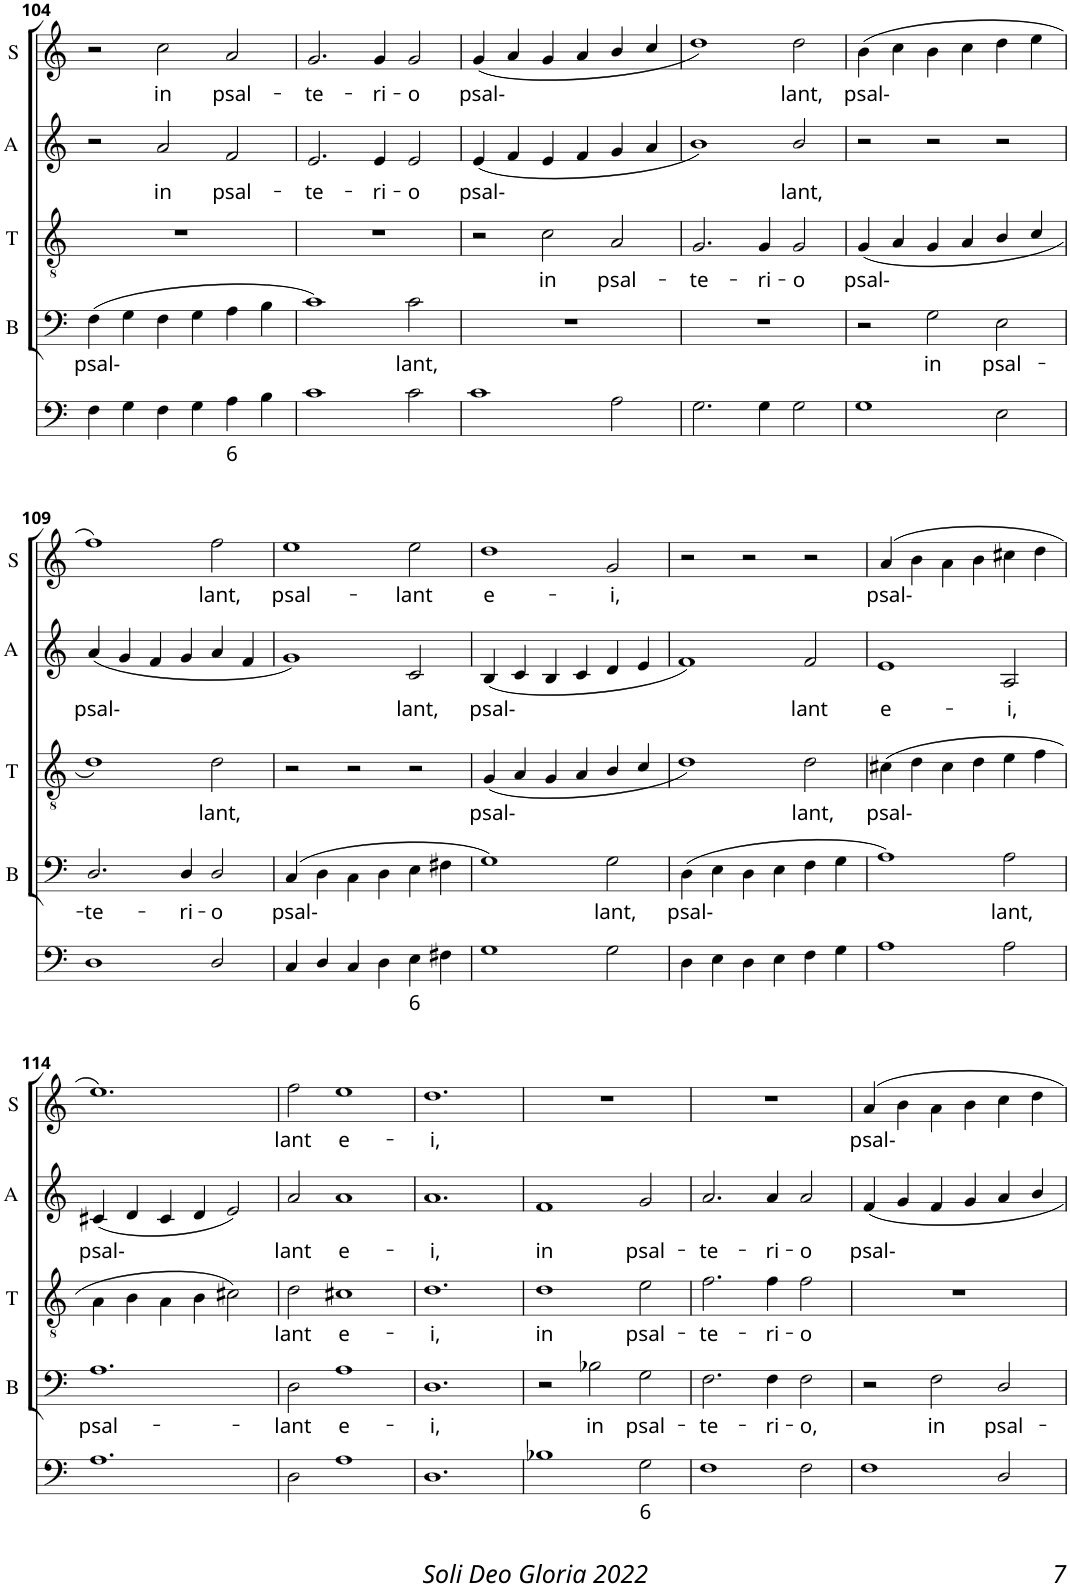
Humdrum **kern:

**kern	**text	**kern	**text	**kern	**text	**kern	**text	**kern	**text
*part5	*part5	*part4	*part4	*part3	*part3	*part2	*part2	*part1	*part1
*staff5	*staff5	*staff4	*staff4	*staff3	*staff3	*staff2	*staff2	*staff1	*staff1
*I"Continuo	*	*I"Bass	*	*I"Tenor	*	*I"Alto	*	*I"Soprano	*
*	*	*I'B	*	*I'T	*	*I'A	*	*I'S	*
!!LO:PB:g=z
*clefF4	*	*clefF4	*	*clefGv2	*	*clefG2	*	*clefG2	*
*k[]	*	*k[]	*	*k[]	*	*k[]	*	*k[]	*
*M3/2	*	*M3/2	*	*M3/2	*	*M3/2	*	*M3/2	*
=104	=104	=104	=104	=104	=104	=104	=104	=104	=104
!	!	!	!LO:LY:b	!	!	!	!	!	!
4F\	.	(>4F\	psal-	1.r	.	2r	.	2r	.
4G\	.	4G\	.	.	.	.	.	.	.
!	!	!	!	!	!	!	!LO:LY:b	!	!LO:LY:b
4F\	.	4F\	.	.	.	2a/	in	2cc\	in
4G\	.	4G\	.	.	.	.	.	.	.
!	!LO:LY:b	!	!	!	!	!	!LO:LY:b	!	!LO:LY:b
4A\	6	4A\	.	.	.	2f/	psal-	2a/	psal-
4B\	.	4B\	.	.	.	.	.	.	.
=105	=105	=105	=105	=105	=105	=105	=105	=105	=105
!	!	!	!	!	!	!	!LO:LY:b	!	!LO:LY:b
1c	.	1c)	.	1.r	.	2.e/	-te-	2.g/	-te-
!	!	!	!	!	!	!	!LO:LY:b	!	!LO:LY:b
.	.	.	.	.	.	4e/	-ri-	4g/	-ri-
!	!	!	!LO:LY:b	!	!	!	!LO:LY:b	!	!LO:LY:b
2c\	.	2c\	lant,	.	.	2e/	-o	2g/	-o
=106	=106	=106	=106	=106	=106	=106	=106	=106	=106
!	!	!	!	!	!	!	!LO:LY:b	!	!LO:LY:b
1c	.	1.r	.	2r	.	(<4e/	psal-	(<4g/	psal-
.	.	.	.	.	.	4f/	.	4a/	.
!	!	!	!	!	!LO:LY:b	!	!	!	!
.	.	.	.	2c\	in	4e/	.	4g/	.
.	.	.	.	.	.	4f/	.	4a/	.
!	!	!	!	!	!LO:LY:b	!	!	!	!
2A\	.	.	.	2A/	psal-	4g/	.	4b/	.
.	.	.	.	.	.	4a/	.	4cc/	.
=107	=107	=107	=107	=107	=107	=107	=107	=107	=107
!	!	!	!	!	!LO:LY:b	!	!	!	!
2.G\	.	1.r	.	2.G/	-te-	1b)	.	1dd)	.
!	!	!	!	!	!LO:LY:b	!	!	!	!
4G\	.	.	.	4G/	-ri-	.	.	.	.
!	!	!	!	!	!LO:LY:b	!	!LO:LY:b	!	!LO:LY:b
2G\	.	.	.	2G/	-o	2b/	lant,	2dd\	lant,
=108	=108	=108	=108	=108	=108	=108	=108	=108	=108
!	!	!	!	!	!LO:LY:b	!	!	!	!LO:LY:b
1G	.	2r	.	(<4G/	psal-	2r	.	(>4b\	psal-
.	.	.	.	4A/	.	.	.	4cc\	.
!	!	!	!LO:LY:b	!	!	!	!	!	!
.	.	2G\	in	4G/	.	2r	.	4b\	.
.	.	.	.	4A/	.	.	.	4cc\	.
!	!	!	!LO:LY:b	!	!	!	!	!	!
2E\	.	2E\	psal-	4B/	.	2r	.	4dd\	.
.	.	.	.	4c/	.	.	.	4ee\	.
!!LO:LB:g=z
=109	=109	=109	=109	=109	=109	=109	=109	=109	=109
!	!	!	!LO:LY:b	!	!	!	!LO:LY:b	!	!
1D	.	2.D/	-te-	1d)	.	(<4a/	psal-	1ff)	.
.	.	.	.	.	.	4g/	.	.	.
.	.	.	.	.	.	4f/	.	.	.
!	!	!	!LO:LY:b	!	!	!	!	!	!
.	.	4D/	-ri-	.	.	4g/	.	.	.
!	!	!	!LO:LY:b	!	!LO:LY:b	!	!	!	!LO:LY:b
2D/	.	2D/	-o	2d\	lant,	4a/	.	2ff\	lant,
.	.	.	.	.	.	4f/	.	.	.
=110	=110	=110	=110	=110	=110	=110	=110	=110	=110
!	!	!	!LO:LY:b	!	!	!	!	!	!LO:LY:b
4C/	.	(>4C/	psal-	2r	.	1g)	.	1ee	psal-
4D/	.	4D\	.	.	.	.	.	.	.
4C/	.	4C\	.	2r	.	.	.	.	.
4D\	.	4D\	.	.	.	.	.	.	.
!	!LO:LY:b	!	!	!	!	!	!LO:LY:b	!	!LO:LY:b
4E\	6	4E\	.	2r	.	2c/	lant,	2ee\	-lant
4F#X\	.	4F#X\	.	.	.	.	.	.	.
=111	=111	=111	=111	=111	=111	=111	=111	=111	=111
!	!	!	!	!	!LO:LY:b	!	!LO:LY:b	!	!LO:LY:b
1G	.	1G)	.	(<4G/	psal-	(<4B/	psal-	1dd	e-
.	.	.	.	4A/	.	4c/	.	.	.
.	.	.	.	4G/	.	4B/	.	.	.
.	.	.	.	4A/	.	4c/	.	.	.
!	!	!	!LO:LY:b	!	!	!	!	!	!LO:LY:b
2G\	.	2G\	lant,	4B/	.	4d/	.	2g/	-i,
.	.	.	.	4c/	.	4e/	.	.	.
=112	=112	=112	=112	=112	=112	=112	=112	=112	=112
!	!	!	!LO:LY:b	!	!	!	!	!	!
4D\	.	(4D\	psal-	1d)	.	1f)	.	2r	.
4E\	.	4E\	.	.	.	.	.	.	.
4D\	.	4D\	.	.	.	.	.	2r	.
4E\	.	4E\	.	.	.	.	.	.	.
!	!	!	!	!	!LO:LY:b	!	!LO:LY:b	!	!
4F\	.	4F\	.	2d\	lant,	2f/	lant	2r	.
4G\	.	4G\	.	.	.	.	.	.	.
=113	=113	=113	=113	=113	=113	=113	=113	=113	=113
!	!	!	!	!	!LO:LY:b	!	!LO:LY:b	!	!LO:LY:b
1A	.	1A)	.	(>4c#X\	psal-	1e	e-	(>4a/	psal-
.	.	.	.	4d\	.	.	.	4b\	.
.	.	.	.	4c#\	.	.	.	4a\	.
.	.	.	.	4d\	.	.	.	4b\	.
!	!	!	!LO:LY:b	!	!	!	!LO:LY:b	!	!
2A\	.	2A\	lant,	4e\	.	2A/	-i,	4cc#X\	.
.	.	.	.	4f\	.	.	.	4dd\	.
!!LO:LB:g=z
=114	=114	=114	=114	=114	=114	=114	=114	=114	=114
!	!	!	!LO:LY:b	!	!	!	!LO:LY:b	!	!
1.A	.	1.A	psal-	4A\	.	(<4c#X/	psal-	1.ee)	.
.	.	.	.	4B\	.	4d/	.	.	.
.	.	.	.	4A\	.	4c#/	.	.	.
.	.	.	.	4B\	.	4d/	.	.	.
.	.	.	.	2c#X\)	.	2e/)	.	.	.
=115	=115	=115	=115	=115	=115	=115	=115	=115	=115
!	!	!	!LO:LY:b	!	!LO:LY:b	!	!LO:LY:b	!	!LO:LY:b
2D\	.	2D\	-lant	2d\	lant	2a/	lant	2ff\	lant
!	!	!	!LO:LY:b	!	!LO:LY:b	!	!LO:LY:b	!	!LO:LY:b
1A	.	1A	e-	1c#X	e-	1a	e-	1ee	e-
=116	=116	=116	=116	=116	=116	=116	=116	=116	=116
!	!	!	!LO:LY:b	!	!LO:LY:b	!	!LO:LY:b	!	!LO:LY:b
1.D	.	1.D	-i,	1.d	-i,	1.a	-i,	1.dd	-i,
=117	=117	=117	=117	=117	=117	=117	=117	=117	=117
!	!	!	!	!	!LO:LY:b	!	!LO:LY:b	!	!
1B-X	.	2r	.	1d	in	1f	in	1.r	.
!	!	!	!LO:LY:b	!	!	!	!	!	!
.	.	2B-X\	in	.	.	.	.	.	.
!	!LO:LY:b	!	!LO:LY:b	!	!LO:LY:b	!	!LO:LY:b	!	!
2G\	6	2G\	psal-	2e\	psal-	2g/	psal-	.	.
=118	=118	=118	=118	=118	=118	=118	=118	=118	=118
!	!	!	!LO:LY:b	!	!LO:LY:b	!	!LO:LY:b	!	!
1F	.	2.F\	-te-	2.f\	-te-	2.a/	-te-	1.r	.
!	!	!	!LO:LY:b	!	!LO:LY:b	!	!LO:LY:b	!	!
.	.	4F\	-ri-	4f\	-ri-	4a/	-ri-	.	.
!	!	!	!LO:LY:b	!	!LO:LY:b	!	!LO:LY:b	!	!
2F\	.	2F\	-o,	2f\	-o	2a/	-o	.	.
=119	=119	=119	=119	=119	=119	=119	=119	=119	=119
!	!	!	!	!	!	!	!LO:LY:b	!	!LO:LY:b
1F	.	2r	.	1.r	.	4f/	psal-	4a/	psal-
.	.	.	.	.	.	4g/	.	4b\	.
!	!	!	!LO:LY:b	!	!	!	!	!	!
.	.	2F\	in	.	.	4f/	.	4a\	.
.	.	.	.	.	.	4g/	.	4b\	.
!	!	!	!LO:LY:b	!	!	!	!	!	!
2D/	.	2D/	psal-	.	.	4a/	.	4cc\	.
.	.	.	.	.	.	4b/	.	4dd\	.
=	=	=	=	=	=	=	=	=	=
*-	*-	*-	*-	*-	*-	*-	*-	*-	*-
